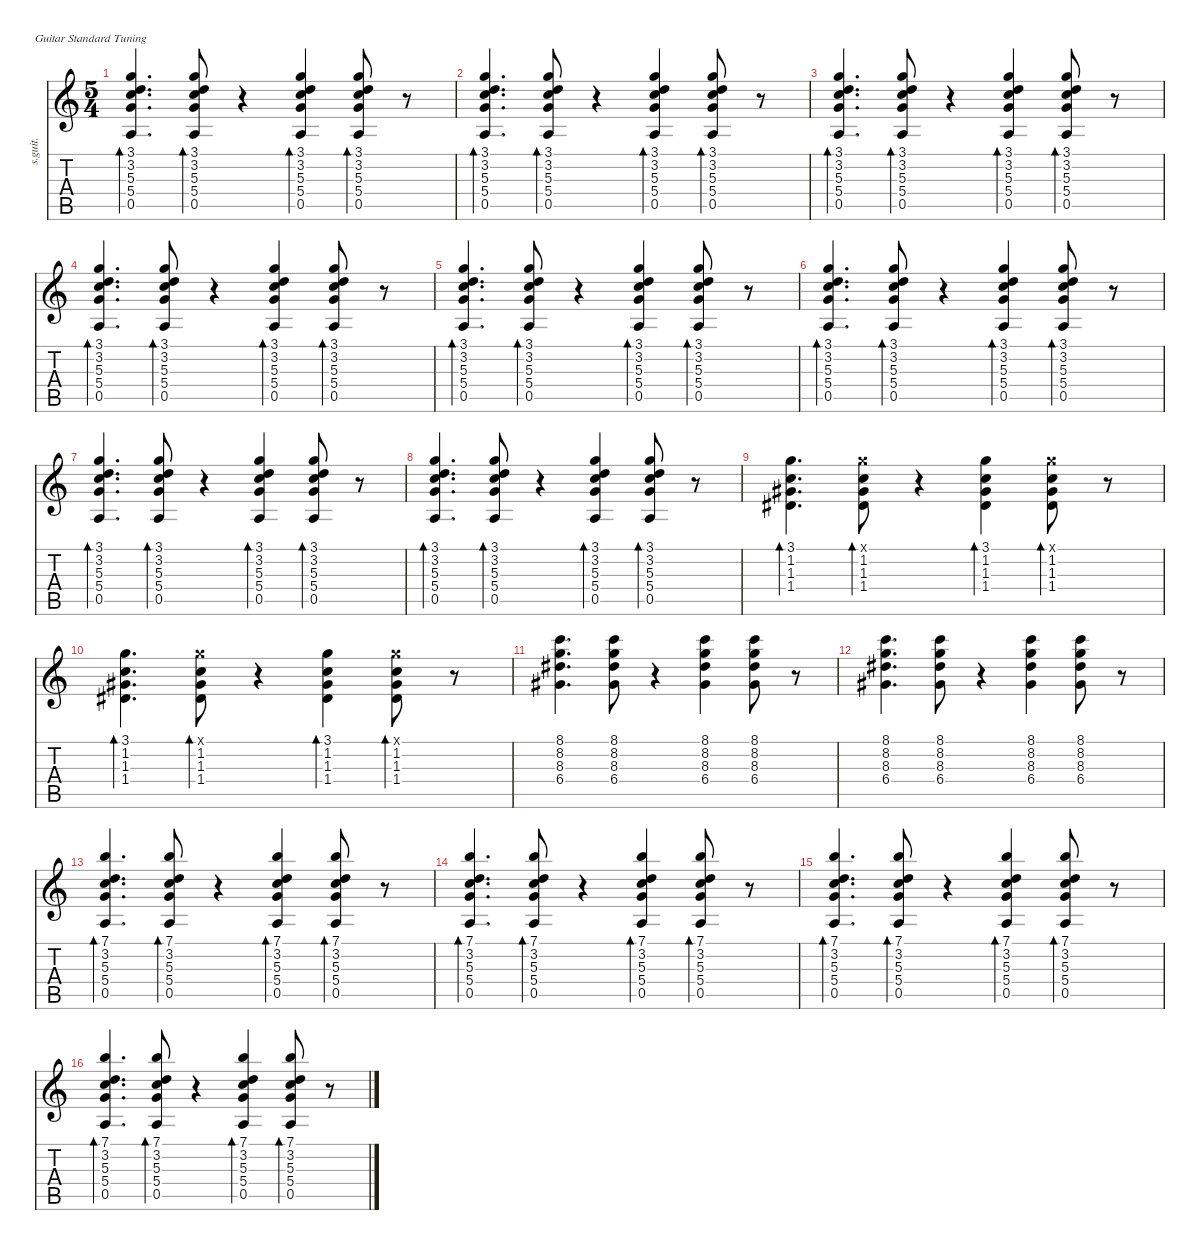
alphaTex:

\defaultSystemsLayout 4
\hideDynamics
\bracketExtendMode nobrackets
\track ("Guthrie Govan" "s.guit.") {instrument distortionguitar}
\staff {score tabs}
\tuning (E4 B3 G3 D3 A2 E2)
\ts (5 4)
\tempo (152 hide)
\clef g2
\ks c
(3.1 3.2 5.3 5.4 0.5).4{d bd 30 dy f} (3.1 3.2 5.3 5.4 0.5).8{bd 30} r.4 (3.1 3.2 5.3 5.4 0.5).4{bd 30} (3.1 3.2 5.3 5.4 0.5).8{bd 30} r.8 |
(3.1 3.2 5.3 5.4 0.5).4{d bd 30} (3.1 3.2 5.3 5.4 0.5).8{bd 30} r.4 (3.1 3.2 5.3 5.4 0.5).4{bd 30} (3.1 3.2 5.3 5.4 0.5).8{bd 30} r.8 |
(3.1 3.2 5.3 5.4 0.5).4{d bd 30} (3.1 3.2 5.3 5.4 0.5).8{bd 30} r.4 (3.1 3.2 5.3 5.4 0.5).4{bd 30} (3.1 3.2 5.3 5.4 0.5).8{bd 30} r.8 |
(3.1 3.2 5.3 5.4 0.5).4{d bd 30} (3.1 3.2 5.3 5.4 0.5).8{bd 30} r.4 (3.1 3.2 5.3 5.4 0.5).4{bd 30} (3.1 3.2 5.3 5.4 0.5).8{bd 30} r.8 |
(3.1 3.2 5.3 5.4 0.5).4{d bd 30} (3.1 3.2 5.3 5.4 0.5).8{bd 30} r.4 (3.1 3.2 5.3 5.4 0.5).4{bd 30} (3.1 3.2 5.3 5.4 0.5).8{bd 30} r.8 |
(3.1 3.2 5.3 5.4 0.5).4{d bd 30} (3.1 3.2 5.3 5.4 0.5).8{bd 30} r.4 (3.1 3.2 5.3 5.4 0.5).4{bd 30} (3.1 3.2 5.3 5.4 0.5).8{bd 30} r.8 |
(3.1 3.2 5.3 5.4 0.5).4{d bd 30} (3.1 3.2 5.3 5.4 0.5).8{bd 30} r.4 (3.1 3.2 5.3 5.4 0.5).4{bd 30} (3.1 3.2 5.3 5.4 0.5).8{bd 30} r.8 |
(3.1 3.2 5.3 5.4 0.5).4{d bd 30} (3.1 3.2 5.3 5.4 0.5).8{bd 30} r.4 (3.1 3.2 5.3 5.4 0.5).4{bd 30} (3.1 3.2 5.3 5.4 0.5).8{bd 30} r.8 |
(3.1 1.2 1.3{acc #} 1.4{acc #}).4{d bd 30} (3.1{x} 1.2 1.3{acc #} 1.4{acc #}).8{bd 30} r.4 (3.1 1.2 1.3{acc #} 1.4{acc #}).4{bd 30} (3.1{x} 1.2 1.3{acc #} 1.4{acc #}).8{bd 30} r.8 |
(3.1 1.2 1.3{acc #} 1.4{acc #}).4{d bd 30} (3.1{x} 1.2 1.3{acc #} 1.4{acc #}).8{bd 30} r.4 (3.1 1.2 1.3{acc #} 1.4{acc #}).4{bd 30} (3.1{x} 1.2 1.3{acc #} 1.4{acc #}).8{bd 30} r.8 |
(8.1 8.2 8.3{acc #} 6.4{acc #}).4{d} (8.1 8.2 8.3{acc #} 6.4{acc #}).8 r.4 (8.1 8.2 8.3{acc #} 6.4{acc #}).4 (8.1 8.2 8.3{acc #} 6.4{acc #}).8 r.8 |
(8.1 8.2 8.3{acc #} 6.4{acc #}).4{d} (8.1 8.2 8.3{acc #} 6.4{acc #}).8 r.4 (8.1 8.2 8.3{acc #} 6.4{acc #}).4 (8.1 8.2 8.3{acc #} 6.4{acc #}).8 r.8 |
(7.1 3.2 5.3 5.4 0.5).4{d bd 30} (7.1 3.2 5.3 5.4 0.5).8{bd 30} r.4 (7.1 3.2 5.3 5.4 0.5).4{bd 30} (7.1 3.2 5.3 5.4 0.5).8{bd 30} r.8 |
(7.1 3.2 5.3 5.4 0.5).4{d bd 30} (7.1 3.2 5.3 5.4 0.5).8{bd 30} r.4 (7.1 3.2 5.3 5.4 0.5).4{bd 30} (7.1 3.2 5.3 5.4 0.5).8{bd 30} r.8 |
(7.1 3.2 5.3 5.4 0.5).4{d bd 30} (7.1 3.2 5.3 5.4 0.5).8{bd 30} r.4 (7.1 3.2 5.3 5.4 0.5).4{bd 30} (7.1 3.2 5.3 5.4 0.5).8{bd 30} r.8 |
(7.1 3.2 5.3 5.4 0.5).4{d bd 30} (7.1 3.2 5.3 5.4 0.5).8{bd 30} r.4 (7.1 3.2 5.3 5.4 0.5).4{bd 30} (7.1 3.2 5.3 5.4 0.5).8{bd 30} r.8
